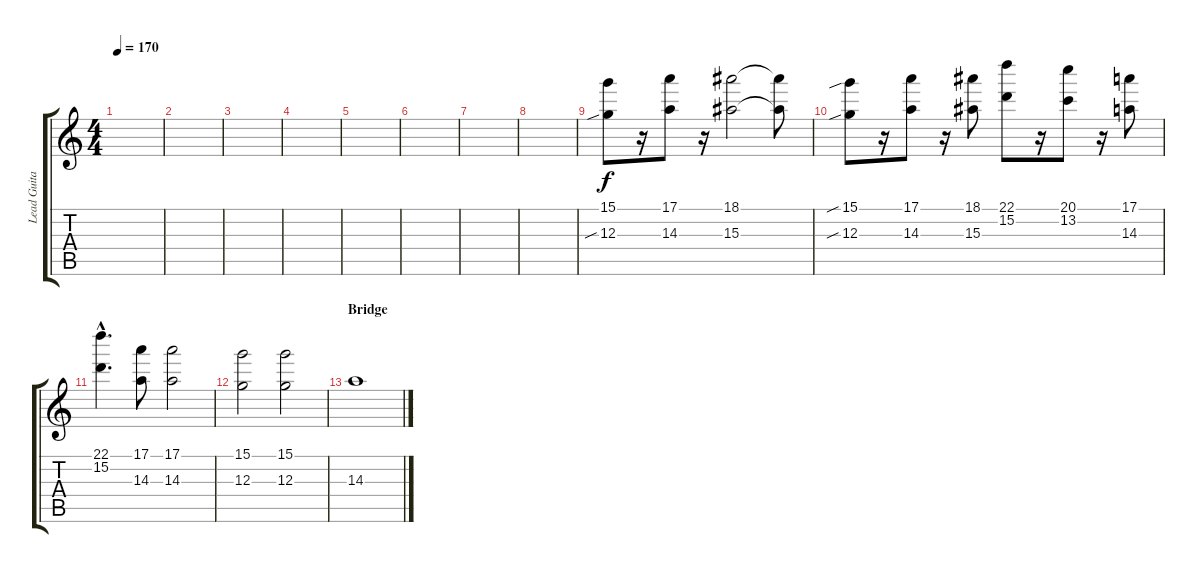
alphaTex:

\track ("Lead Guitar 2" "Lead Guita") {instrument overdrivenguitar}
\staff {score tabs}
\tuning (E4 B3 G3 D3 A2 E2) {hide}
\ts (4 4)
\tempo 170
\clef g2
\ks c
|
|
|
|
\section ("" "")
|
|
|
|
(15.1 12.3{sib}).8 r.16 (17.1 14.3).8 r.16 (18.1 15.3).2 (18.1{t} 15.3{t}).8 |
(15.1{sib} 12.3{sib}).8 r.16 (17.1 14.3).8 r.16 (18.1 15.3).8 (22.1 15.2).8 r.16 (20.1 13.2).8 r.16 (17.1 14.3).8 |
(22.1{hac} 15.2{hac}).4{d} (17.1 14.3).8 (17.1 14.3).2 |
(15.1 12.3).2 (15.1 12.3).2 |
\section ("" "Bridge")
14.3.1
